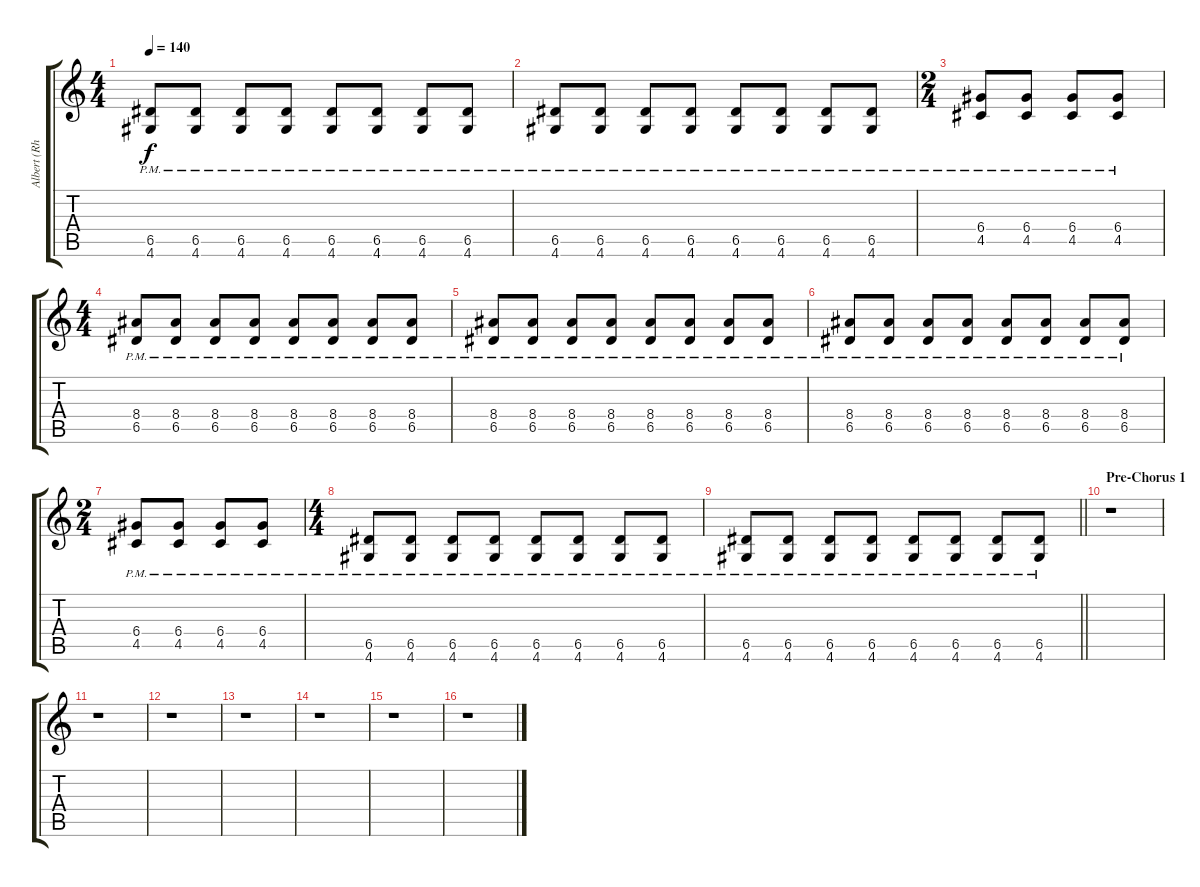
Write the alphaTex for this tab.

\track ("Albert (Rhythm)" "Albert (Rh") {instrument overdrivenguitar}
\staff {score tabs}
\tuning (E4 B3 G3 D3 A2 E2) {hide}
\ts (4 4)
\tempo 140
\clef g2
\ks c
(6.5{pm} 4.6{pm}).8{dy f} (6.5{pm} 4.6{pm}).8 (6.5{pm} 4.6{pm}).8 (6.5{pm} 4.6{pm}).8 (6.5{pm} 4.6{pm}).8 (6.5{pm} 4.6{pm}).8 (6.5{pm} 4.6{pm}).8 (6.5{pm} 4.6{pm}).8 |
(6.5{pm} 4.6{pm}).8 (6.5{pm} 4.6{pm}).8 (6.5{pm} 4.6{pm}).8 (6.5{pm} 4.6{pm}).8 (6.5{pm} 4.6{pm}).8 (6.5{pm} 4.6{pm}).8 (6.5{pm} 4.6{pm}).8 (6.5{pm} 4.6{pm}).8 |
\ts (2 4)
(6.4{pm} 4.5{pm}).8 (6.4{pm} 4.5{pm}).8 (6.4{pm} 4.5{pm}).8 (6.4{pm} 4.5{pm}).8 |
\ts (4 4)
(8.4{pm} 6.5{pm}).8 (8.4{pm} 6.5{pm}).8 (8.4{pm} 6.5{pm}).8 (8.4{pm} 6.5{pm}).8 (8.4{pm} 6.5{pm}).8 (8.4{pm} 6.5{pm}).8 (8.4{pm} 6.5{pm}).8 (8.4{pm} 6.5{pm}).8 |
(8.4{pm} 6.5{pm}).8 (8.4{pm} 6.5{pm}).8 (8.4{pm} 6.5{pm}).8 (8.4{pm} 6.5{pm}).8 (8.4{pm} 6.5{pm}).8 (8.4{pm} 6.5{pm}).8 (8.4{pm} 6.5{pm}).8 (8.4{pm} 6.5{pm}).8 |
(8.4{pm} 6.5{pm}).8 (8.4{pm} 6.5{pm}).8 (8.4{pm} 6.5{pm}).8 (8.4{pm} 6.5{pm}).8 (8.4{pm} 6.5{pm}).8 (8.4{pm} 6.5{pm}).8 (8.4{pm} 6.5{pm}).8 (8.4{pm} 6.5{pm}).8 |
\ts (2 4)
(6.4{pm} 4.5{pm}).8 (6.4{pm} 4.5{pm}).8 (6.4{pm} 4.5{pm}).8 (6.4{pm} 4.5{pm}).8 |
\ts (4 4)
(6.5{pm} 4.6{pm}).8 (6.5{pm} 4.6{pm}).8 (6.5{pm} 4.6{pm}).8 (6.5{pm} 4.6{pm}).8 (6.5{pm} 4.6{pm}).8 (6.5{pm} 4.6{pm}).8 (6.5{pm} 4.6{pm}).8 (6.5{pm} 4.6{pm}).8 |
\barLineRight lightlight
(6.5{pm} 4.6{pm}).8 (6.5{pm} 4.6{pm}).8 (6.5{pm} 4.6{pm}).8 (6.5{pm} 4.6{pm}).8 (6.5{pm} 4.6{pm}).8 (6.5{pm} 4.6{pm}).8 (6.5{pm} 4.6{pm}).8 (6.5{pm} 4.6{pm}).8 |
\section ("" "Pre-Chorus 1")
r.1 |
r.1 |
r.1 |
r.1 |
r.1 |
r.1 |
r.1
